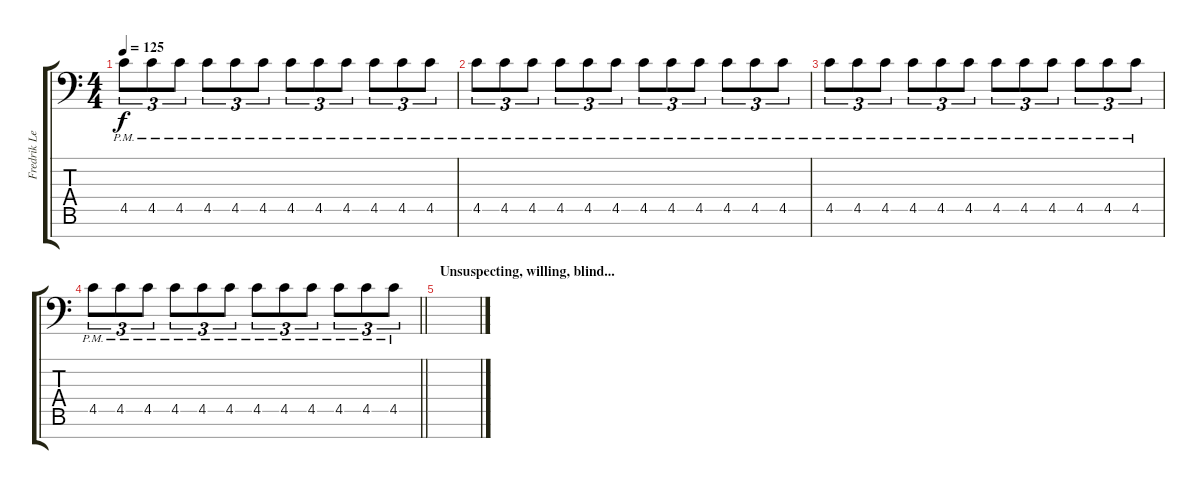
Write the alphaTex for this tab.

\track ("Fredrik Lead" "Fredrik Le") {instrument electricguitarmuted}
\staff {score tabs}
\tuning (Eb4 Bb3 Gb3 Db3 Ab2 Eb2 Bb1) {hide}
\ts (4 4)
\tempo 125
\clef f4
\ks c
4.5{pm}.8{tu (3 2) dy f} 4.5{pm}.8{tu (3 2)} 4.5{pm}.8{tu (3 2)} 4.5{pm}.8{tu (3 2)} 4.5{pm}.8{tu (3 2)} 4.5{pm}.8{tu (3 2)} 4.5{pm}.8{tu (3 2)} 4.5{pm}.8{tu (3 2)} 4.5{pm}.8{tu (3 2)} 4.5{pm}.8{tu (3 2)} 4.5{pm}.8{tu (3 2)} 4.5{pm}.8{tu (3 2)} |
4.5{pm}.8{tu (3 2)} 4.5{pm}.8{tu (3 2)} 4.5{pm}.8{tu (3 2)} 4.5{pm}.8{tu (3 2)} 4.5{pm}.8{tu (3 2)} 4.5{pm}.8{tu (3 2)} 4.5{pm}.8{tu (3 2)} 4.5{pm}.8{tu (3 2)} 4.5{pm}.8{tu (3 2)} 4.5{pm}.8{tu (3 2)} 4.5{pm}.8{tu (3 2)} 4.5{pm}.8{tu (3 2)} |
4.5{pm}.8{tu (3 2)} 4.5{pm}.8{tu (3 2)} 4.5{pm}.8{tu (3 2)} 4.5{pm}.8{tu (3 2)} 4.5{pm}.8{tu (3 2)} 4.5{pm}.8{tu (3 2)} 4.5{pm}.8{tu (3 2)} 4.5{pm}.8{tu (3 2)} 4.5{pm}.8{tu (3 2)} 4.5{pm}.8{tu (3 2)} 4.5{pm}.8{tu (3 2)} 4.5{pm}.8{tu (3 2)} |
\barLineRight lightlight
4.5{pm}.8{tu (3 2)} 4.5{pm}.8{tu (3 2)} 4.5{pm}.8{tu (3 2)} 4.5{pm}.8{tu (3 2)} 4.5{pm}.8{tu (3 2)} 4.5{pm}.8{tu (3 2)} 4.5{pm}.8{tu (3 2)} 4.5{pm}.8{tu (3 2)} 4.5{pm}.8{tu (3 2)} 4.5{pm}.8{tu (3 2)} 4.5{pm}.8{tu (3 2)} 4.5{pm}.8{tu (3 2)} |
\section ("" "Unsuspecting, willing, blind...")
